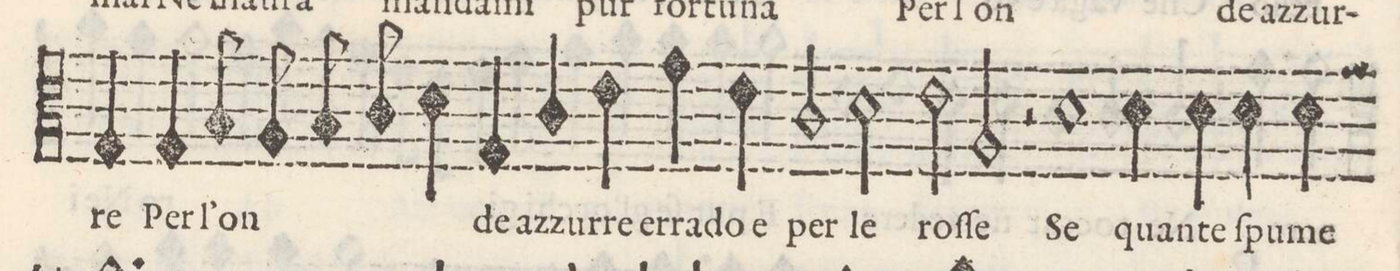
**kern	**text
*I"SESTO	*
*clefC3	*
*k[]	*
*M2/1	*
4G/	-re
4G/	Per
8B/	l' on-
8A/	.
8B/	.
8c\	.
4d\	.
4G/	-de
=12-	=12-
4c\	azzur-
4e\	-re
4g\	erra-
4e\	-do e
2c/	per
2d\	le
=13-	=13-
2e\	roſ-
2A/	-ſe
2r	.
1d\	Se
=14-	=14-
4d\	quan-
4d\	-te
4d\	ſpu-
4d\	-me
*-	*-
